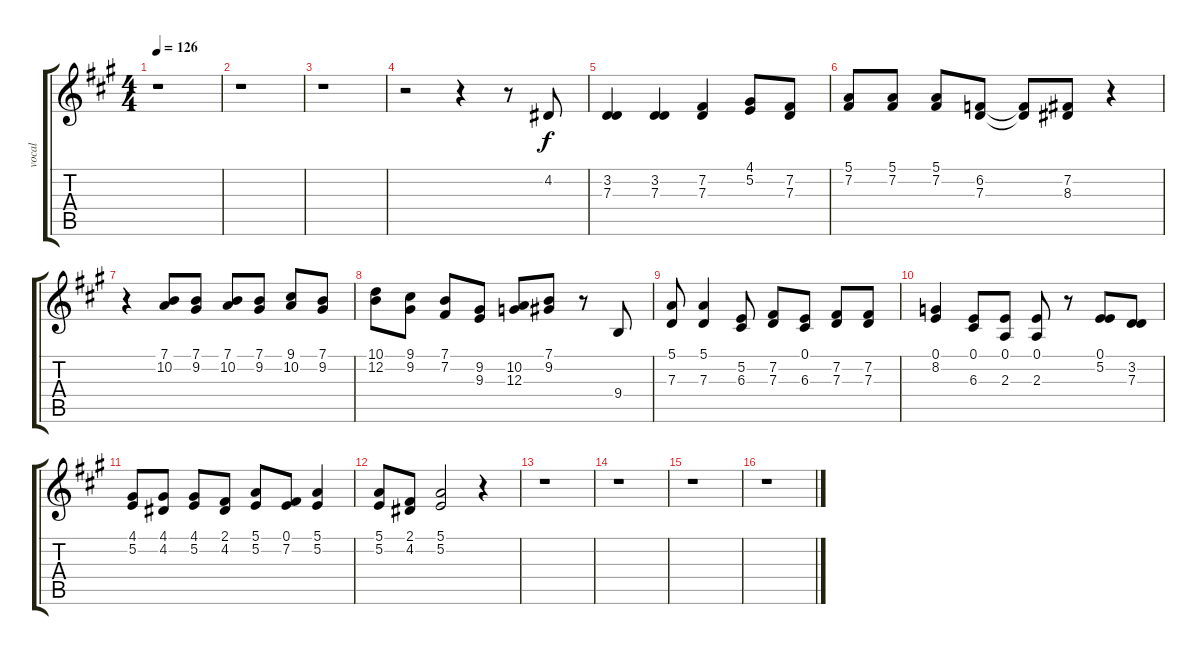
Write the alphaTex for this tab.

\track ("vocal" "vocal") {instrument sopranosax}
\staff {score tabs}
\tuning (E4 B3 G3 D3 A2 E2) {hide}
\ts (4 4)
\tempo 126
\clef g2
\ks a
r.1{dy f} |
r.1 |
r.1 |
r.2 r.4 r.8 4.2.8 |
(3.2 7.3).4 (3.2 7.3).4 (7.2 7.3).4 (4.1 5.2).8 (7.2 7.3).8 |
(5.1 7.2).8 (5.1 7.2).8 (5.1 7.2).8 (6.2 7.3).8 (6.2{t} 7.3{t}).8 (7.2 8.3).8 r.4 |
r.4 (7.1 10.2).8 (7.1 9.2).8 (7.1 10.2).8 (7.1 9.2).8 (9.1 10.2).8 (7.1 9.2).8 |
(10.1 12.2).8 (9.1 9.2).8 (7.1 7.2).8 (9.2 9.3).8 (10.2 12.3).8 (7.1 9.2).8 r.8 9.4.8 |
(5.1 7.3).8 (5.1 7.3).4 (5.2 6.3).8 (7.2 7.3).8 (0.1 6.3).8 (7.2 7.3).8 (7.2 7.3).8 |
(0.1 8.2).4 (0.1 6.3).8 (0.1 2.3).8 (0.1 2.3).8 r.8 (0.1 5.2).8 (3.2 7.3).8 |
(4.1 5.2).8 (4.1 4.2).8 (4.1 5.2).8 (2.1 4.2).8 (5.1 5.2).8 (0.1 7.2).8 (5.1 5.2).4 |
(5.1 5.2).8 (2.1 4.2).8 (5.1 5.2).2 r.4 |
r.1 |
r.1 |
r.1 |
r.1
